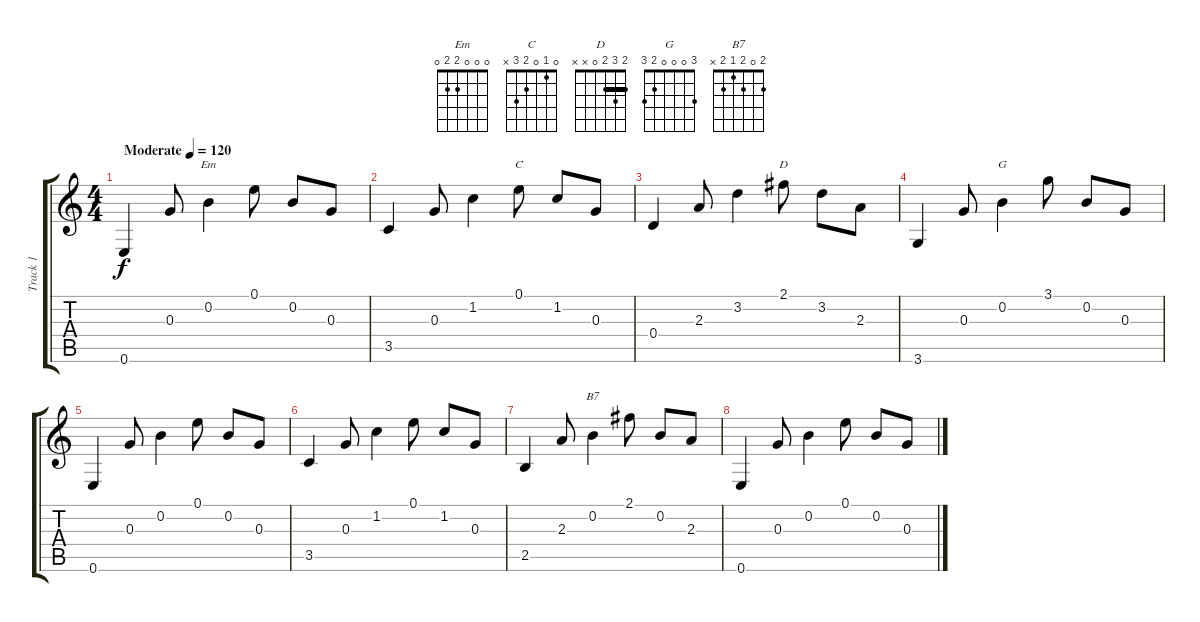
\track ("Track 1" "Track 1") {instrument acousticguitarsteel}
\staff {score tabs}
\tuning (E4 B3 G3 D3 A2 E2) {hide}
\chord ("Em" 0 0 0 2 2 0)
\chord ("C" 0 1 0 2 3 x)
\chord ("D" 2 3 2 0 x x) {barre 2}
\chord ("G" 3 0 0 0 2 3)
\chord ("B7" 2 0 2 1 2 x)
\ts (4 4)
\tempo (120 "Moderate")
\clef g2
\ks c
0.6.4{dy f instrument acousticguitarsteel} 0.3.8 0.2.4{ch "Em"} 0.1.8 0.2.8 0.3.8 |
3.5.4 0.3.8 1.2.4 0.1.8{ch "C"} 1.2.8 0.3.8 |
0.4.4 2.3.8 3.2.4 2.1.8{ch "D"} 3.2.8 2.3.8 |
3.6.4 0.3.8 0.2.4{ch "G"} 3.1.8 0.2.8 0.3.8 |
0.6.4 0.3.8 0.2.4 0.1.8 0.2.8 0.3.8 |
3.5.4 0.3.8 1.2.4 0.1.8 1.2.8 0.3.8 |
2.5.4 2.3.8 0.2.4{ch "B7"} 2.1.8 0.2.8 2.3.8 |
0.6.4 0.3.8 0.2.4 0.1.8 0.2.8 0.3.8
